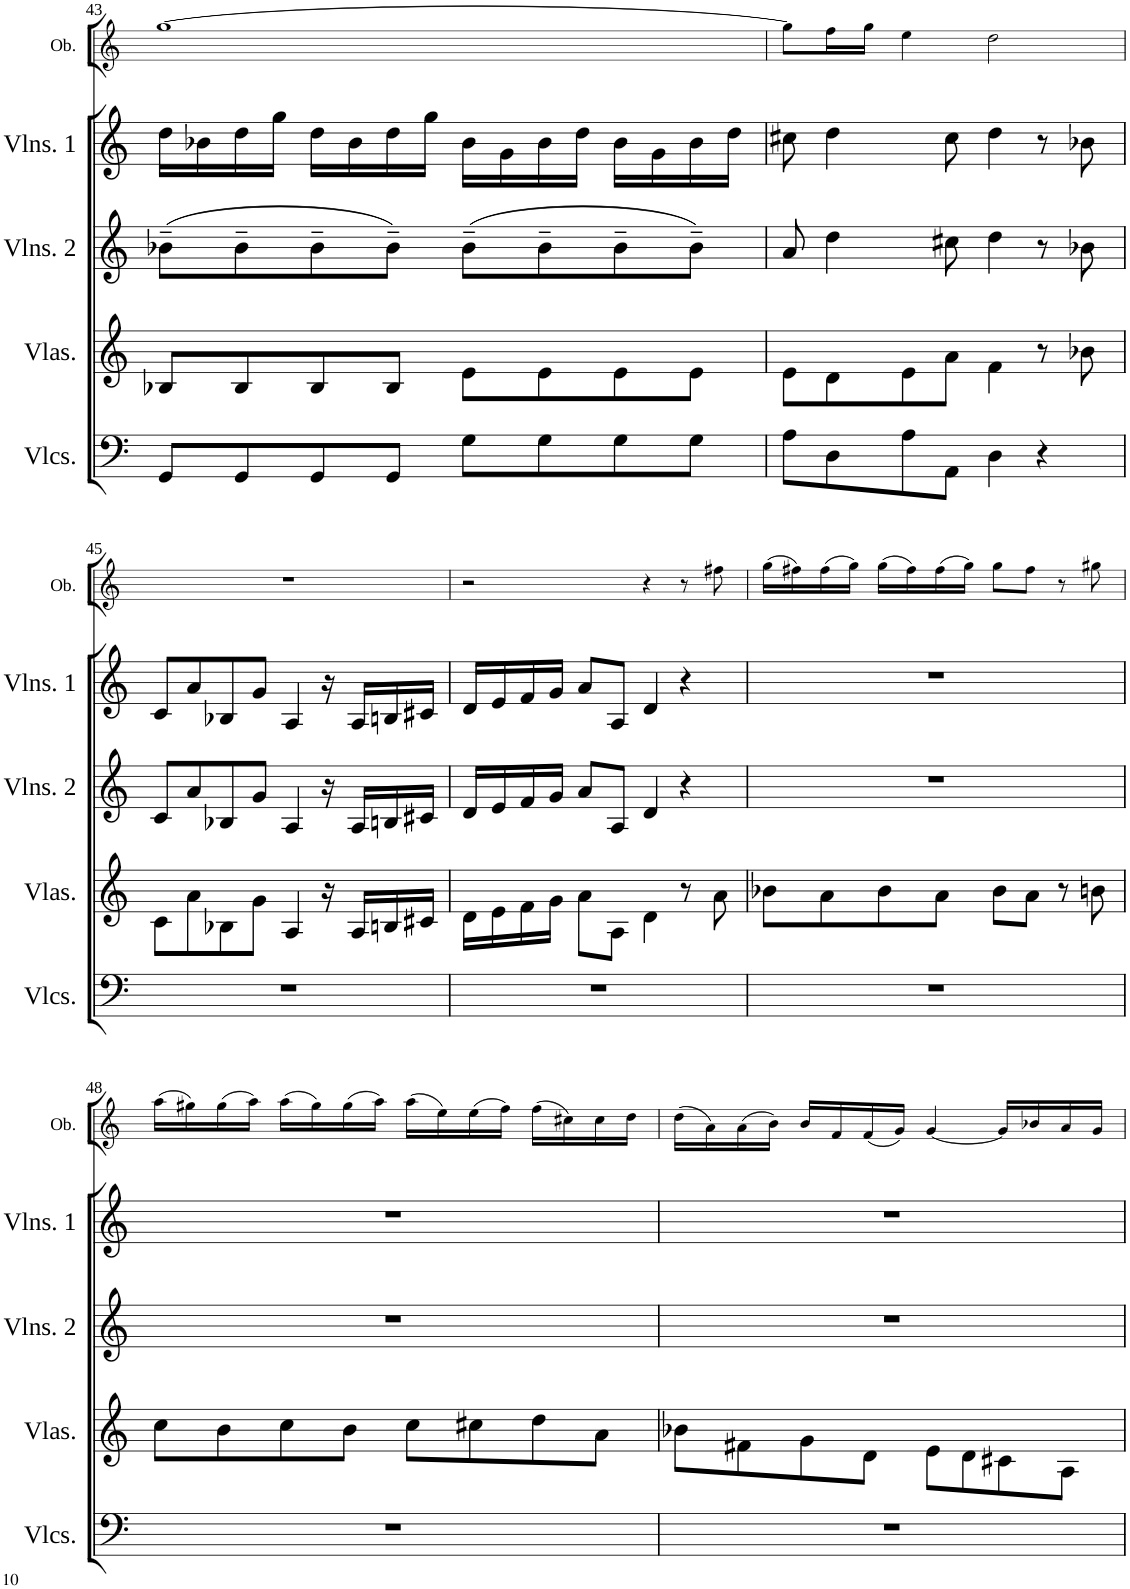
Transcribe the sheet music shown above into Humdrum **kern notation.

**kern	**kern	**kern	**kern	**kern
*part5	*part4	*part3	*part2	*part1
*staff5	*staff4	*staff3	*staff2	*staff1
*I"Violoncellos	*I"Violas	*I"Violins 2	*I"Violins 1	*I"Oboe
*I'Vlcs.	*I'Vlas.	*I'Vlns. 2	*I'Vlns. 1	*I'Ob.
!!LO:PB:g=z
*clefF4	*clefG2	*clefG2	*clefG2	*clefG2
*k[]	*k[]	*k[]	*k[]	*k[]
*M4/4	*M4/4	*M4/4	*M4/4	*M4/4
*met(c)	*met(c)	*met(c)	*met(c)	*met(c)
=43	=43	=43	=43	=43
8GG/L	8B-X/L	(8b-X~\L	16dd\LL	[1gg
.	.	.	16b-X\	.
8GG/	8B-/	8b-~\	16dd\	.
.	.	.	16gg\JJ	.
8GG/	8B-/	8b-~\	16dd\LL	.
.	.	.	16b-\	.
8GG/J	8B-/J	8b-~\J)	16dd\	.
.	.	.	16gg\JJ	.
8G\L	8e\L	(8b-~\L	16b-\LL	.
.	.	.	16g\	.
8G\	8e\	8b-~\	16b-\	.
.	.	.	16dd\JJ	.
8G\	8e\	8b-~\	16b-\LL	.
.	.	.	16g\	.
8G\J	8e\J	8b-~\J)	16b-\	.
.	.	.	16dd\JJ	.
=44	=44	=44	=44	=44
8A\L	8e\L	8a/	8cc#X\	8gg\L]
8D\	8d\	4dd\	4dd\	16ff\L
.	.	.	.	16gg\JJ
8A\	8e\	.	.	4ee\
8AA\J	8a\J	8cc#X\	8cc#\	.
4D\	4f\	4dd\	4dd\	2dd\
4r	8r	8r	8r	.
.	8b-X\	8b-X\	8b-X\	.
!!LO:LB:g=z
=45	=45	=45	=45	=45
1r	8c\L	8c/L	8c/L	1r
.	8a\	8a/	8a/	.
.	8B-X\	8B-X/	8B-X/	.
.	8g\J	8g/J	8g/J	.
.	4A/	4A/	4A/	.
.	16r	16r	16r	.
.	16A/LL	16A/LL	16A/LL	.
.	16Bn/	16Bn/	16Bn/	.
.	16c#X/JJ	16c#X/JJ	16c#X/JJ	.
=46	=46	=46	=46	=46
1r	16d\LL	16d/LL	16d/LL	2r
.	16e\	16e/	16e/	.
.	16f\	16f/	16f/	.
.	16g\JJ	16g/JJ	16g/JJ	.
.	8a\L	8a/L	8a/L	.
.	8A\J	8A/J	8A/J	.
.	4d\	4d/	4d/	4r
.	8r	4r	4r	8r
.	8a\	.	.	8ff#X\
=47	=47	=47	=47	=47
1r	8b-X\L	1r	1r	(16gg\LL
.	.	.	.	16ff#X\)
.	8a\	.	.	(16ff#\
.	.	.	.	16gg\JJ)
.	8b-\	.	.	(16gg\LL
.	.	.	.	16ff#\)
.	8a\J	.	.	(16ff#\
.	.	.	.	16gg\JJ)
.	8b-\L	.	.	8gg\L
.	8a\J	.	.	8ff#\J
.	8r	.	.	8r
.	8bn\	.	.	8gg#X\
!!LO:LB:g=z
=48	=48	=48	=48	=48
1r	8cc\L	1r	1r	(16aa\LL
.	.	.	.	16gg#X\)
.	8b\	.	.	(16gg#\
.	.	.	.	16aa\JJ)
.	8cc\	.	.	(16aa\LL
.	.	.	.	16gg#\)
.	8b\J	.	.	(16gg#\
.	.	.	.	16aa\JJ)
.	8cc\L	.	.	(16aa\LL
.	.	.	.	16ee\)
.	8cc#X\	.	.	(16ee\
.	.	.	.	16ff\JJ)
.	8dd\	.	.	(16ff\LL
.	.	.	.	16cc#X\)
.	8a\J	.	.	16cc#\
.	.	.	.	16dd\JJ
=49	=49	=49	=49	=49
1r	8b-X\L	1r	1r	(16dd\LL
.	.	.	.	16a\)
.	8f#X\	.	.	(16a\
.	.	.	.	16b\JJ)
.	8g\	.	.	16b/LL
.	.	.	.	16f/
.	8d\J	.	.	(16f/
.	.	.	.	16g/JJ)
.	8e\L	.	.	[4g/
.	8d\	.	.	.
.	8c#X\	.	.	16g/LL]
.	.	.	.	16b-X/
.	8A\J	.	.	16a/
.	.	.	.	16g/JJ
=	=	=	=	=
*-	*-	*-	*-	*-
